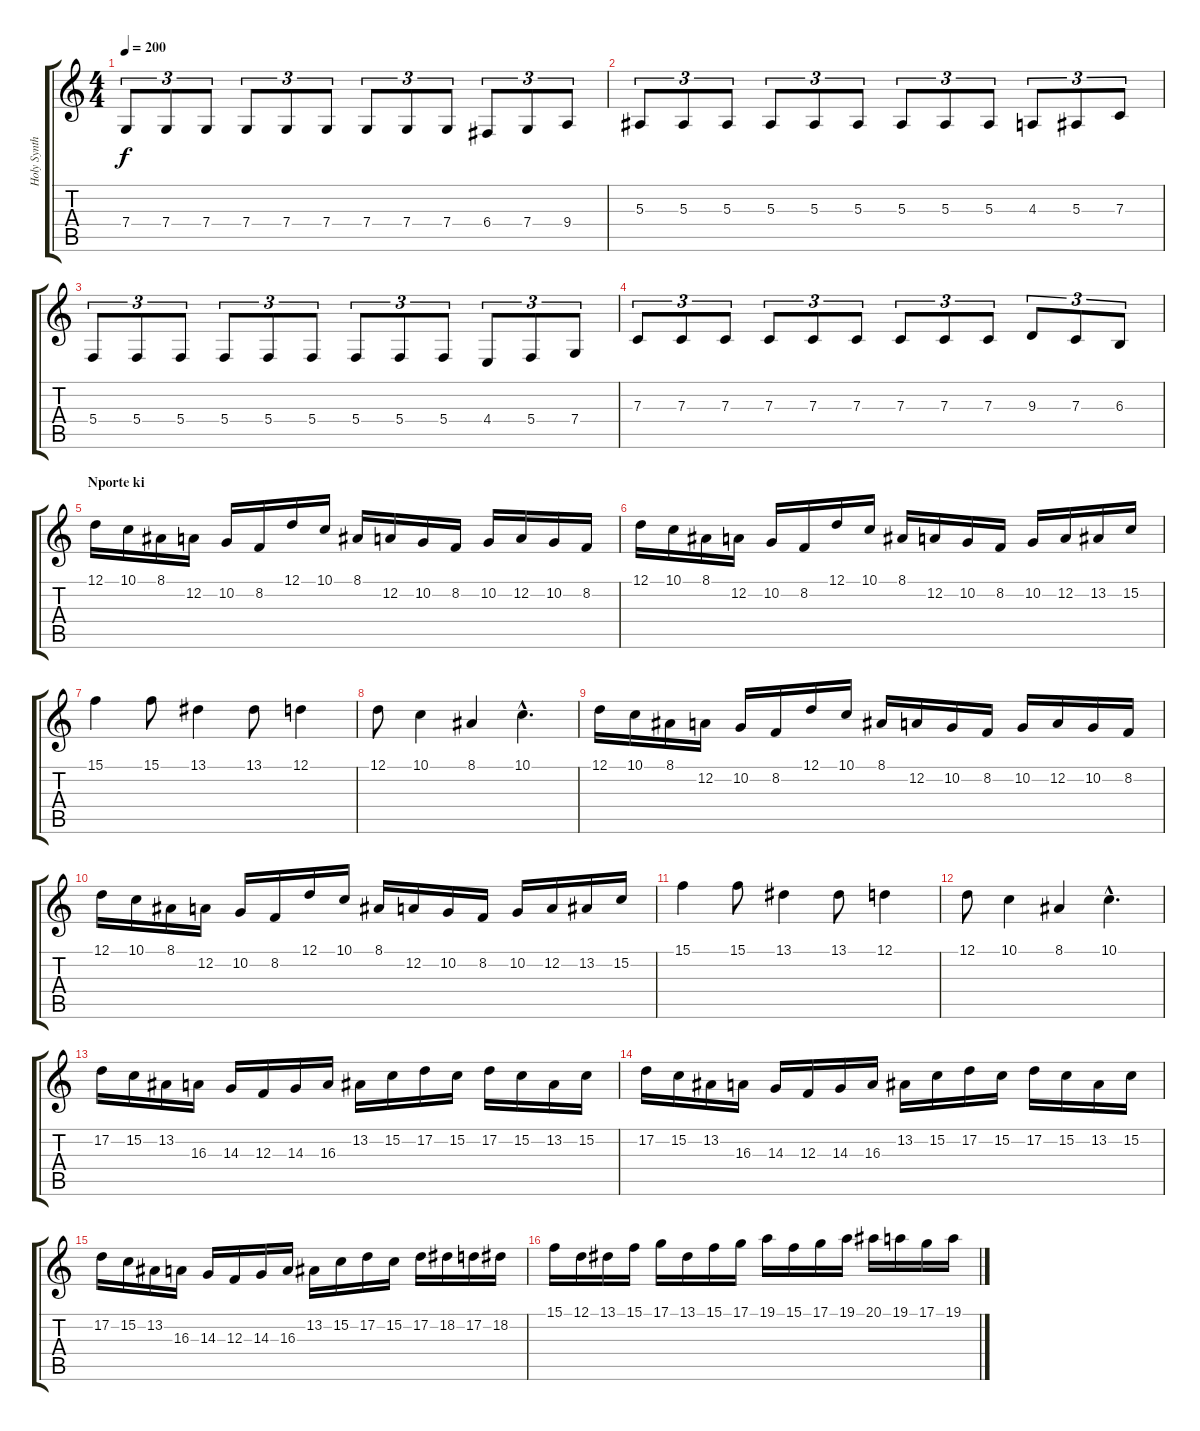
\track ("Holy Synthé" "Holy Synth") {instrument lead1square}
\staff {score tabs}
\tuning (D4 A3 F3 C3 G2 D2) {hide}
\ts (4 4)
\tempo 200
\clef g2
\ks c
7.4.8{tu (3 2) dy f instrument stringensemble1} 7.4.8{tu (3 2)} 7.4.8{tu (3 2)} 7.4.8{tu (3 2)} 7.4.8{tu (3 2)} 7.4.8{tu (3 2)} 7.4.8{tu (3 2)} 7.4.8{tu (3 2)} 7.4.8{tu (3 2)} 6.4.8{tu (3 2)} 7.4.8{tu (3 2)} 9.4.8{tu (3 2)} |
5.3.8{tu (3 2)} 5.3.8{tu (3 2)} 5.3.8{tu (3 2)} 5.3.8{tu (3 2)} 5.3.8{tu (3 2)} 5.3.8{tu (3 2)} 5.3.8{tu (3 2)} 5.3.8{tu (3 2)} 5.3.8{tu (3 2)} 4.3.8{tu (3 2)} 5.3.8{tu (3 2)} 7.3.8{tu (3 2)} |
5.4.8{tu (3 2)} 5.4.8{tu (3 2)} 5.4.8{tu (3 2)} 5.4.8{tu (3 2)} 5.4.8{tu (3 2)} 5.4.8{tu (3 2)} 5.4.8{tu (3 2)} 5.4.8{tu (3 2)} 5.4.8{tu (3 2)} 4.4.8{tu (3 2)} 5.4.8{tu (3 2)} 7.4.8{tu (3 2)} |
7.3.8{tu (3 2)} 7.3.8{tu (3 2)} 7.3.8{tu (3 2)} 7.3.8{tu (3 2)} 7.3.8{tu (3 2)} 7.3.8{tu (3 2)} 7.3.8{tu (3 2)} 7.3.8{tu (3 2)} 7.3.8{tu (3 2)} 9.3.8{tu (3 2)} 7.3.8{tu (3 2)} 6.3.8{tu (3 2)} |
\section ("" "Nporte ki")
12.1.16{volume 12 instrument stringensemble1} 10.1.16 8.1.16 12.2.16 10.2.16 8.2.16 12.1.16 10.1.16 8.1.16 12.2.16 10.2.16 8.2.16 10.2.16 12.2.16 10.2.16 8.2.16 |
12.1.16 10.1.16 8.1.16 12.2.16 10.2.16 8.2.16 12.1.16 10.1.16 8.1.16 12.2.16 10.2.16 8.2.16 10.2.16 12.2.16 13.2.16 15.2.16 |
15.1.4 15.1.8 13.1.4 13.1.8 12.1.4 |
12.1.8 10.1.4 8.1.4 10.1{hac}.4{d} |
12.1.16 10.1.16 8.1.16 12.2.16 10.2.16 8.2.16 12.1.16 10.1.16 8.1.16 12.2.16 10.2.16 8.2.16 10.2.16 12.2.16 10.2.16 8.2.16 |
12.1.16 10.1.16 8.1.16 12.2.16 10.2.16 8.2.16 12.1.16 10.1.16 8.1.16 12.2.16 10.2.16 8.2.16 10.2.16 12.2.16 13.2.16 15.2.16 |
15.1.4 15.1.8 13.1.4 13.1.8 12.1.4 |
12.1.8 10.1.4 8.1.4 10.1{hac}.4{d} |
17.2.16{volume 16 instrument lead1square} 15.2.16 13.2.16 16.3.16 14.3.16 12.3.16 14.3.16 16.3.16 13.2.16 15.2.16 17.2.16 15.2.16 17.2.16 15.2.16 13.2.16 15.2.16 |
17.2.16 15.2.16 13.2.16 16.3.16 14.3.16 12.3.16 14.3.16 16.3.16 13.2.16 15.2.16 17.2.16 15.2.16 17.2.16 15.2.16 13.2.16 15.2.16 |
17.2.16 15.2.16 13.2.16 16.3.16 14.3.16 12.3.16 14.3.16 16.3.16 13.2.16 15.2.16 17.2.16 15.2.16 17.2.16 18.2.16 17.2.16 18.2.16 |
15.1.16 12.1.16 13.1.16 15.1.16 17.1.16 13.1.16 15.1.16 17.1.16 19.1.16 15.1.16 17.1.16 19.1.16 20.1.16 19.1.16 17.1.16 19.1.16
